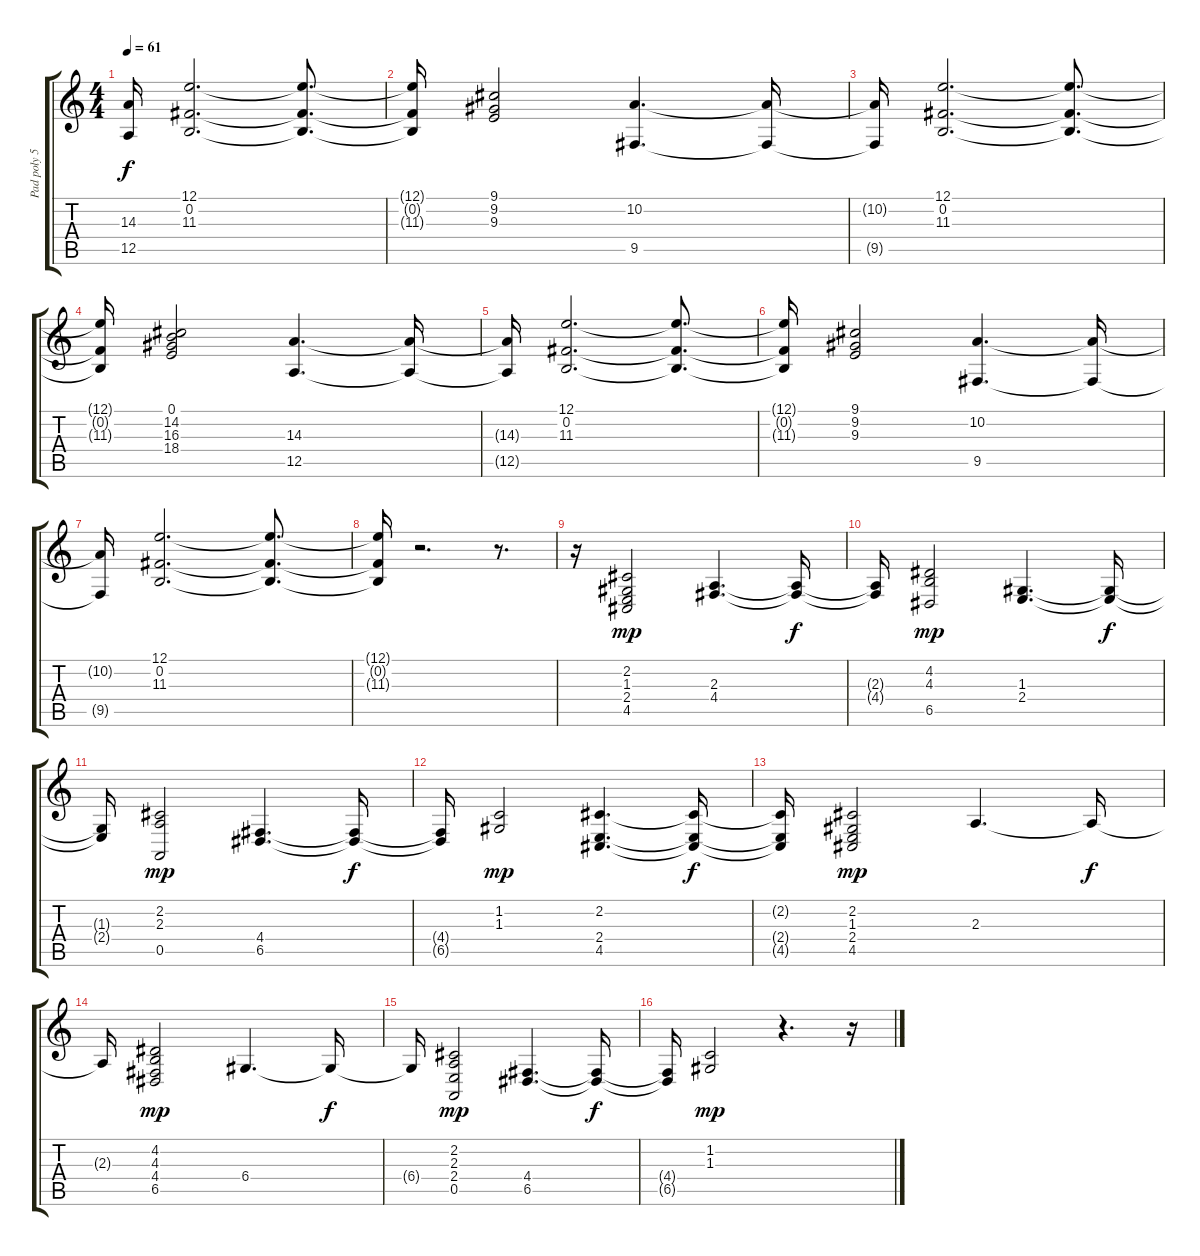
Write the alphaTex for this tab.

\track ("Pad poly 5" "Pad poly 5") {instrument pad2warm}
\staff {score tabs}
\tuning (E4 B3 G3 D3 A2 E2) {hide}
\ts (4 4)
\tempo 61
\clef g2
\ks c
(14.3{t} 12.5{t}).16{dy f} (12.1 0.2 11.3).2{d} (12.1{t} 0.2{t} 11.3{t}).8{d} |
(12.1{t} 0.2{t} 11.3{t}).16 (9.1 9.2 9.3).2 (10.2 9.5).4{d} (10.2{t} 9.5{t}).16 |
(10.2{t} 9.5{t}).16 (12.1 0.2 11.3).2{d} (12.1{t} 0.2{t} 11.3{t}).8{d} |
(12.1{t} 0.2{t} 11.3{t}).16 (0.1 14.2 16.3 18.4).2 (14.3 12.5).4{d} (14.3{t} 12.5{t}).16 |
(14.3{t} 12.5{t}).16 (12.1 0.2 11.3).2{d} (12.1{t} 0.2{t} 11.3{t}).8{d} |
(12.1{t} 0.2{t} 11.3{t}).16 (9.1 9.2 9.3).2 (10.2 9.5).4{d} (10.2{t} 9.5{t}).16 |
(10.2{t} 9.5{t}).16 (12.1 0.2 11.3).2{d} (12.1{t} 0.2{t} 11.3{t}).8{d} |
(12.1{t} 0.2{t} 11.3{t}).16 r.2{d} r.8{d} |
r.16 (2.2 1.3 2.4 4.5).2{dy mp} (2.3 4.4).4{d} (2.3{t} 4.4{t}).16{dy f} |
(2.3{t} 4.4{t}).16 (4.2 4.3 6.5).2{dy mp} (1.3 2.4).4{d} (1.3{t} 2.4{t}).16{dy f} |
(1.3{t} 2.4{t}).16 (2.2 2.3 0.5).2{dy mp} (4.4 6.5).4{d} (4.4{t} 6.5{t}).16{dy f} |
(4.4{t} 6.5{t}).16 (1.2 1.3).2{dy mp} (2.2 2.4 4.5).4{d} (2.2{t} 2.4{t} 4.5{t}).16{dy f} |
(2.2{t} 2.4{t} 4.5{t}).16 (2.2 1.3 2.4 4.5).2{dy mp} 2.3.4{d} 2.3{t}.16{dy f} |
2.3{t}.16 (4.2 4.3 4.4 6.5).2{dy mp} 6.4.4{d} 6.4{t}.16{dy f} |
6.4{t}.16 (2.2 2.3 2.4 0.5).2{dy mp} (4.4 6.5).4{d} (4.4{t} 6.5{t}).16{dy f} |
(4.4{t} 6.5{t}).16 (1.2 1.3).2{dy mp} r.4{d} r.16
